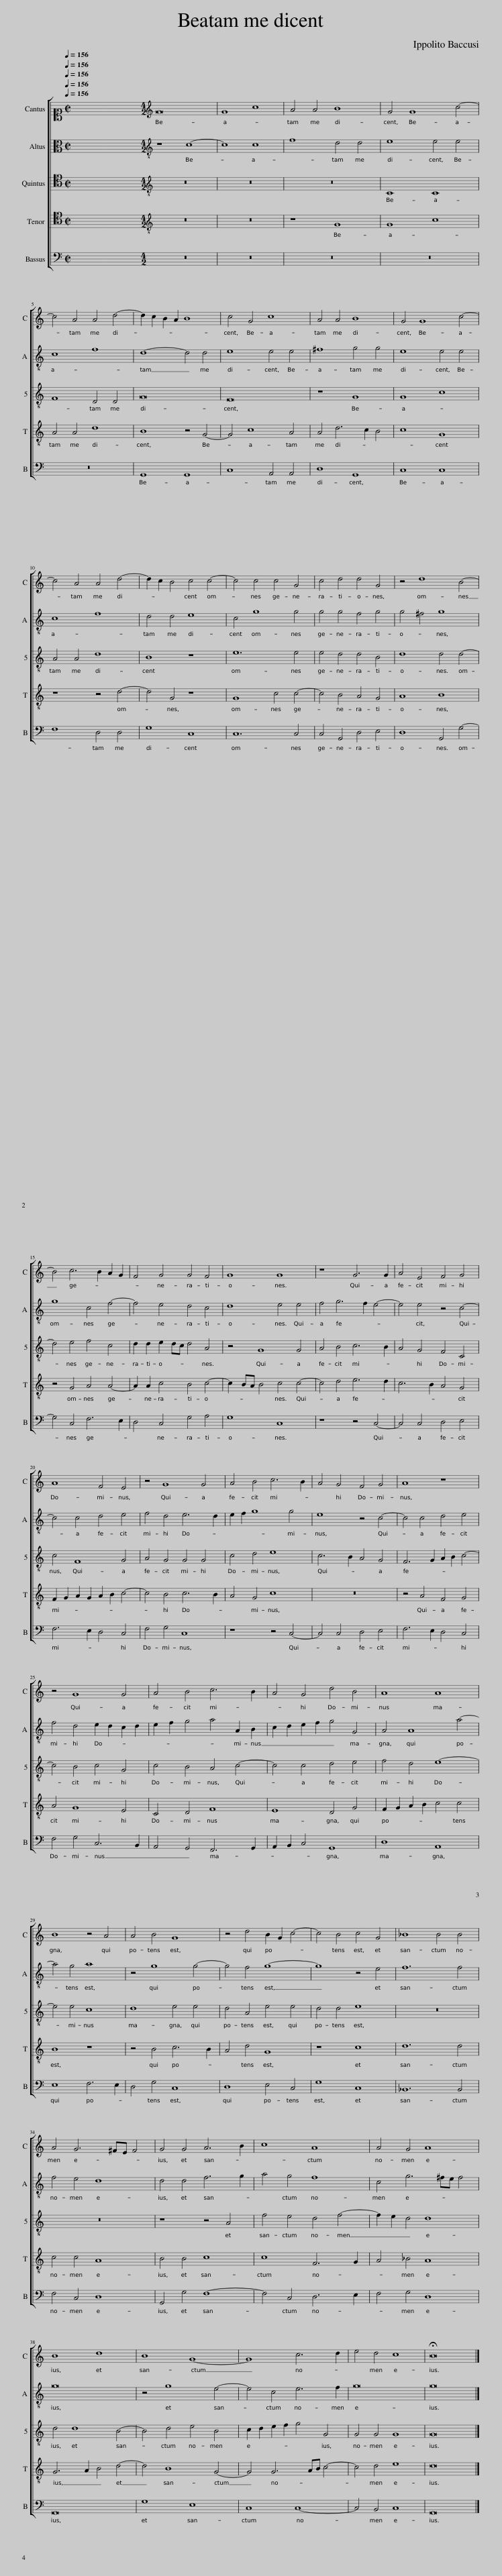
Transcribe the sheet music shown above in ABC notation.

X:1
%%score [ 1 2 [ 3 4 ] 5 ]
L:1/8
Q:1/4=156
M:2/2
I:linebreak $
K:C
V:1 alto1
V:2 alto
V:3 tenor
V:4 tenor
V:5 bass
V:1
 x8 | x8 |[M:4/2][K:treble] G16 | G8 c8 | A4 A4 B8 | %5
 G4 G8 c4- |$ c4 A4 A4 d4- | d2 c2 B2 A2 B8 | c4 G4 c8 | A4 A4 B8 | %10
 G4 G8 c4- |$ c4 A4 A4 d4- | d2 c2 B4 c4 c4- | c4 c4 c4 G4 | c4 d4 d4 G4 | %15
 z4 d8 B4- |$ B4 c6 B2 A2 G2 | F4 G4 G4 F4 | G8 G8 | z8 G6 G2 | %20
 A4 E4 F4 G4 |$ A8 F4 E4 | z4 G8 G4 | A4 B4 c6 B2 | A4 G4 F4 G4 | %25
 A8 z8 |$ z4 G8 G4 | A4 B4 c6 B2 | A4 G4 d4 B4 | A8 A8 |$ %30
 B8 z4 A4 | A4 B4 G8 | z4 d4 B2 G2 c4- | c4 B4 c4 G4 | _B8 B4 B4 |$ %35
 A4 G6 ^FE F4 | G4 G4 A6 B2 | c8 A8 | A4 G4 A8 |$ B8 d8 | %40
 B8 G8- | G8 c6 d2 | e4 d4 c8 | !fermata!B16 |] %44
V:2
 x8 | x8 |[M:4/2][K:treble-8] z8 c8- | c8 c8 | f8 d4 d4 | %5
 e8 e4 e4 |$ c8 f8 | d8- d4 d4 | e8 e4 e4 | ^f8 g4 g4 | %10
 e8 e4 e4 |$ c8 f8 | d4 d4 e8 | c4 g8 g4 | g4 g4 f4 g4 | %15
 g4 ^f4 g8 |$ g8 c4 f4- | f4 e4 d4 c4 | d8 e4 e4 | f4 g6 f2 e4- | %20
 e4 e4 z4 c4- |$ c4 c4 d4 e4 | f4 d4 e6 d2 | e2 f2 g8 g4 | e8 z4 c4- | %25
 c4 c4 d4 e4 |$ f4 d4 e2 d2 c2 d2 | e2 f2 g4 a4 A2 B2 | c2 d2 e2 f2 g4 G4 | A4 A8 a4- |$ %30
 a4 g4 a8 | z4 g8 g4- | g4 f4 g8- | g8 z4 e4 | f12 f4 |$ %35
 f4 e4 d8 | d4 d4 f6 g2 | a4 g4 f8 | c4 g6 ^fe f4 |$ g16 | %40
 z4 g8 e4- | e4 c4 e6 f2 | g16 | g16 |] %44
V:3
 x8 | x8 |[M:4/2][K:treble-8] z16 | z16 | z16 | %5
 C8 C8 |$ F8 D4 D4 | G16 | E16 | z8 G8 | %10
 G8 c8 |$ A4 A4 d8 | B8 z8 | e12 e4 | e4 d4 d4 B4 | %15
 d8 d4 d4- |$ d4 e4 f4 c4 | d2 d2 e2 dc d4 A4 | z4 G8 G4 | A4 B4 c6 B2 | %20
 A4 G4 F4 C4 |$ c4 F8 G4 | A4 G4 G4 G4 | c4 d4 e8 | c6 B2 A4 G4 | %25
 F6 G2 A2 B2 c4- |$ c4 B4 c4 G4 | c4 B4 A4 c4- | c4 c4 d4 e4 | f4 d4 e8- |$ %30
 e4 e4 c8 | d8 e4 e4 | d4 A4 e4 e4 | d4 d4 e8 | z16 |$ %35
 z16 | z8 z4 A4 | f4 e4 d4 f4- | f2 e2 d4 d8 |$ d4 d8 B4- | %40
 B4 d4 e4 B4 | c2 d2 e2 f2 g4 G4 | G4 G4 G8 | G16 |] %44
V:4
 x8 | x8 |[M:4/2][K:treble-8] z16 | z16 | z8 G8 | %5
 G8 c8 |$ A4 A4 d8 | B8 z4 G4- | G4 c8 A4 | A4 d6 c2 B4 | %10
 c8 G8 |$ z8 z4 d4- | d4 G4 z8 | G8 c4 c4- | c4 B4 A4 G4 | %15
 A8 B8 |$ z4 G4 A4 A4- | A2 A2 c4 B4 c4- | c2 BA B4 c4 c4- | c4 d4 e6 d2 | %20
 c6 B2 A4 G4 |$ F2 G2 A2 G2 A2 B2 c4- | c4 B4 c6 B2 | A4 G4 c8 | z16 | %25
 z4 A4 F4 G4 |$ A4 G8 E4 | C4 D4 F8 | E8 D4 G4 | F2 G2 A2 B2 c4 c4 |$ %30
 B8 z8 | z4 B4 c6 B2 | A4 d4 G8 | z8 c8 | d12 d4 |$ %35
 c4 c4 A8 | B4 B4 c8 | c8 F6 G2 | A4 _B4 A8 |$ G6 A2 B4 d4- | %40
 d4 B8 G4- | G4 G6 AB c4- | c4 d4 e8 | d16 |] %44
V:5
 x8 | x8 |[M:4/2] z16 | z16 | z16 | %5
 z16 |$ z16 | G,,8 G,,8 | C,8 A,,4 A,,4 | D,8 G,,8 | %10
 C,8 C,8 |$ F,8 D,4 D,4 | G,8 C,8 | C,12 C,4 | C,4 G,,4 D,4 E,4 | %15
 D,8 G,,4 G,4- |$ G,4 C,4 F,6 E,2 | D,4 C,4 G,4 A,4 | G,8 C,8 | z8 z4 C,4- | %20
 C,4 C,4 D,4 E,4 |$ F,6 E,2 D,4 C,4 | F,4 G,4 C,8 | z8 z4 C,4- | C,4 C,4 D,4 E,4 | %25
 F,6 E,2 D,4 C,4 |$ F,4 G,4 C,6 B,,2 | A,,4 G,,4 F,,6 G,,2 | A,,2 B,,2 C,4 G,,8 | D,8 A,,8 |$ %30
 E,8 F,6 E,2 | D,4 G,4 C,8 | D,8 E,4 C,4 | G,8 C,8 | _B,,12 B,,4 |$ %35
 F,4 C,4 D,8 | G,,4 G,4 F,8- | F,4 C,4 D,6 E,2 | F,4 G,4 D,8 |$ G,,16 | %40
 G,8 E,8 | C,8 C,8- | C,4 B,,4 C,8 | G,,16 |] %44
